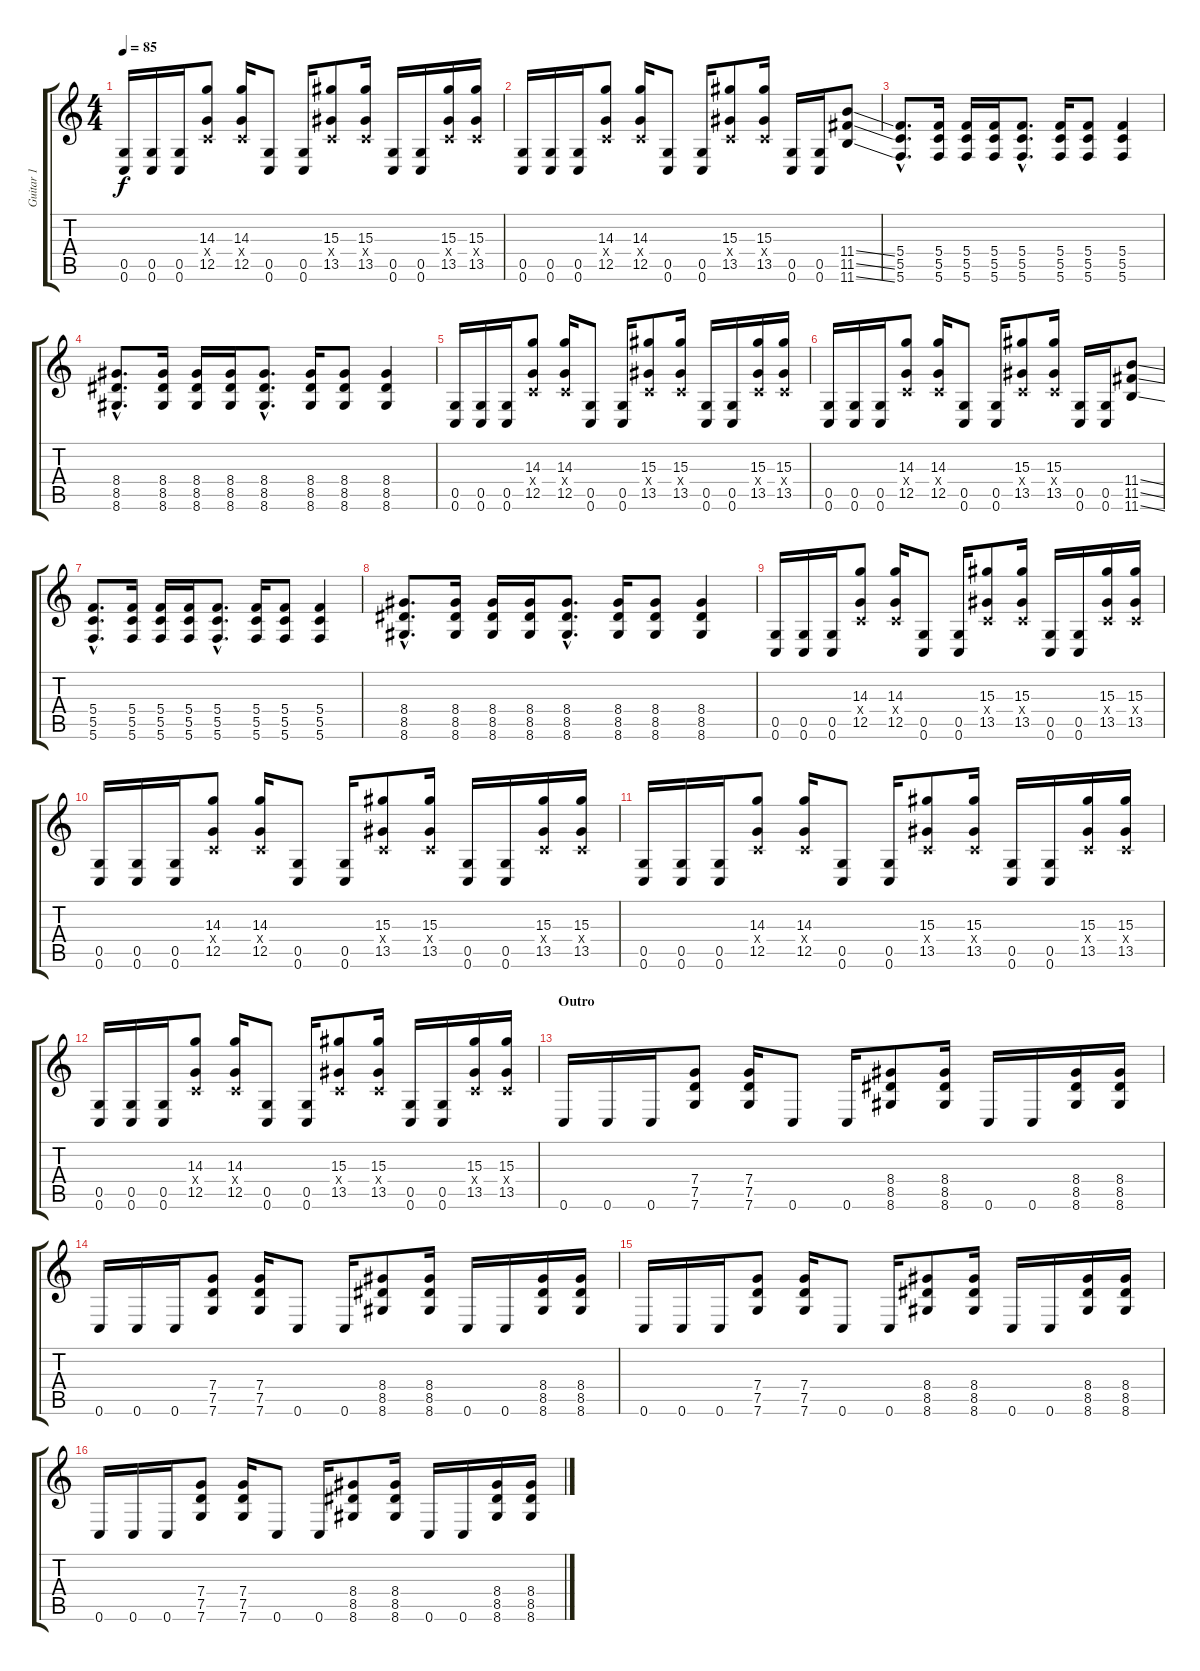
\track ("Guitar 1" "Guitar 1") {instrument distortionguitar}
\staff {score tabs}
\tuning (D4 A3 F3 C3 G2 C2) {hide}
\ts (4 4)
\tempo 85
\clef g2
\ks c
(0.5 0.6).16{dy f} (0.5 0.6).16 (0.5 0.6).16 (14.3 0.4{x} 12.5).8 (14.3 0.4{x} 12.5).16 (0.5 0.6).8 (0.5 0.6).16 (15.3 0.4{x} 13.5).8 (15.3 0.4{x} 13.5).16 (0.5 0.6).16 (0.5 0.6).16 (15.3 0.4{x} 13.5).16 (15.3 0.4{x} 13.5).16 |
(0.5 0.6).16 (0.5 0.6).16 (0.5 0.6).16 (14.3 0.4{x} 12.5).8 (14.3 0.4{x} 12.5).16 (0.5 0.6).8 (0.5 0.6).16 (15.3 0.4{x} 13.5).8 (15.3 0.4{x} 13.5).16 (0.5 0.6).16 (0.5 0.6).16 (11.4{ss} 11.5{ss} 11.6{ss}).8 |
(5.4{hac} 5.5{hac} 5.6{hac}).8{d} (5.4 5.5 5.6).16 (5.4 5.5 5.6).16 (5.4 5.5 5.6).16 (5.4{hac} 5.5{hac} 5.6{hac}).8{d} (5.4 5.5 5.6).16 (5.4 5.5 5.6).8 (5.4 5.5 5.6).4 |
(8.4{hac} 8.5{hac} 8.6{hac}).8{d} (8.4 8.5 8.6).16 (8.4 8.5 8.6).16 (8.4 8.5 8.6).16 (8.4{hac} 8.5{hac} 8.6{hac}).8{d} (8.4 8.5 8.6).16 (8.4 8.5 8.6).8 (8.4 8.5 8.6).4 |
(0.5 0.6).16 (0.5 0.6).16 (0.5 0.6).16 (14.3 0.4{x} 12.5).8 (14.3 0.4{x} 12.5).16 (0.5 0.6).8 (0.5 0.6).16 (15.3 0.4{x} 13.5).8 (15.3 0.4{x} 13.5).16 (0.5 0.6).16 (0.5 0.6).16 (15.3 0.4{x} 13.5).16 (15.3 0.4{x} 13.5).16 |
(0.5 0.6).16 (0.5 0.6).16 (0.5 0.6).16 (14.3 0.4{x} 12.5).8 (14.3 0.4{x} 12.5).16 (0.5 0.6).8 (0.5 0.6).16 (15.3 0.4{x} 13.5).8 (15.3 0.4{x} 13.5).16 (0.5 0.6).16 (0.5 0.6).16 (11.4{ss} 11.5{ss} 11.6{ss}).8 |
(5.4{hac} 5.5{hac} 5.6{hac}).8{d} (5.4 5.5 5.6).16 (5.4 5.5 5.6).16 (5.4 5.5 5.6).16 (5.4{hac} 5.5{hac} 5.6{hac}).8{d} (5.4 5.5 5.6).16 (5.4 5.5 5.6).8 (5.4 5.5 5.6).4 |
(8.4{hac} 8.5{hac} 8.6{hac}).8{d} (8.4 8.5 8.6).16 (8.4 8.5 8.6).16 (8.4 8.5 8.6).16 (8.4{hac} 8.5{hac} 8.6{hac}).8{d} (8.4 8.5 8.6).16 (8.4 8.5 8.6).8 (8.4 8.5 8.6).4 |
(0.5 0.6).16 (0.5 0.6).16 (0.5 0.6).16 (14.3 0.4{x} 12.5).8 (14.3 0.4{x} 12.5).16 (0.5 0.6).8 (0.5 0.6).16 (15.3 0.4{x} 13.5).8 (15.3 0.4{x} 13.5).16 (0.5 0.6).16 (0.5 0.6).16 (15.3 0.4{x} 13.5).16 (15.3 0.4{x} 13.5).16 |
(0.5 0.6).16 (0.5 0.6).16 (0.5 0.6).16 (14.3 0.4{x} 12.5).8 (14.3 0.4{x} 12.5).16 (0.5 0.6).8 (0.5 0.6).16 (15.3 0.4{x} 13.5).8 (15.3 0.4{x} 13.5).16 (0.5 0.6).16 (0.5 0.6).16 (15.3 0.4{x} 13.5).16 (15.3 0.4{x} 13.5).16 |
(0.5 0.6).16 (0.5 0.6).16 (0.5 0.6).16 (14.3 0.4{x} 12.5).8 (14.3 0.4{x} 12.5).16 (0.5 0.6).8 (0.5 0.6).16 (15.3 0.4{x} 13.5).8 (15.3 0.4{x} 13.5).16 (0.5 0.6).16 (0.5 0.6).16 (15.3 0.4{x} 13.5).16 (15.3 0.4{x} 13.5).16 |
(0.5 0.6).16 (0.5 0.6).16 (0.5 0.6).16 (14.3 0.4{x} 12.5).8 (14.3 0.4{x} 12.5).16 (0.5 0.6).8 (0.5 0.6).16 (15.3 0.4{x} 13.5).8 (15.3 0.4{x} 13.5).16 (0.5 0.6).16 (0.5 0.6).16 (15.3 0.4{x} 13.5).16 (15.3 0.4{x} 13.5).16 |
\section ("" "Outro")
0.6.16 0.6.16 0.6.16 (7.4 7.5 7.6).8 (7.4 7.5 7.6).16 0.6.8 0.6.16 (8.4 8.5 8.6).8 (8.4 8.5 8.6).16 0.6.16 0.6.16 (8.4 8.5 8.6).16 (8.4 8.5 8.6).16 |
0.6.16 0.6.16 0.6.16 (7.4 7.5 7.6).8 (7.4 7.5 7.6).16 0.6.8 0.6.16 (8.4 8.5 8.6).8 (8.4 8.5 8.6).16 0.6.16 0.6.16 (8.4 8.5 8.6).16 (8.4 8.5 8.6).16 |
0.6.16 0.6.16 0.6.16 (7.4 7.5 7.6).8 (7.4 7.5 7.6).16 0.6.8 0.6.16 (8.4 8.5 8.6).8 (8.4 8.5 8.6).16 0.6.16 0.6.16 (8.4 8.5 8.6).16 (8.4 8.5 8.6).16 |
0.6.16 0.6.16 0.6.16 (7.4 7.5 7.6).8 (7.4 7.5 7.6).16 0.6.8 0.6.16 (8.4 8.5 8.6).8 (8.4 8.5 8.6).16 0.6.16 0.6.16 (8.4 8.5 8.6).16 (8.4 8.5 8.6).16
